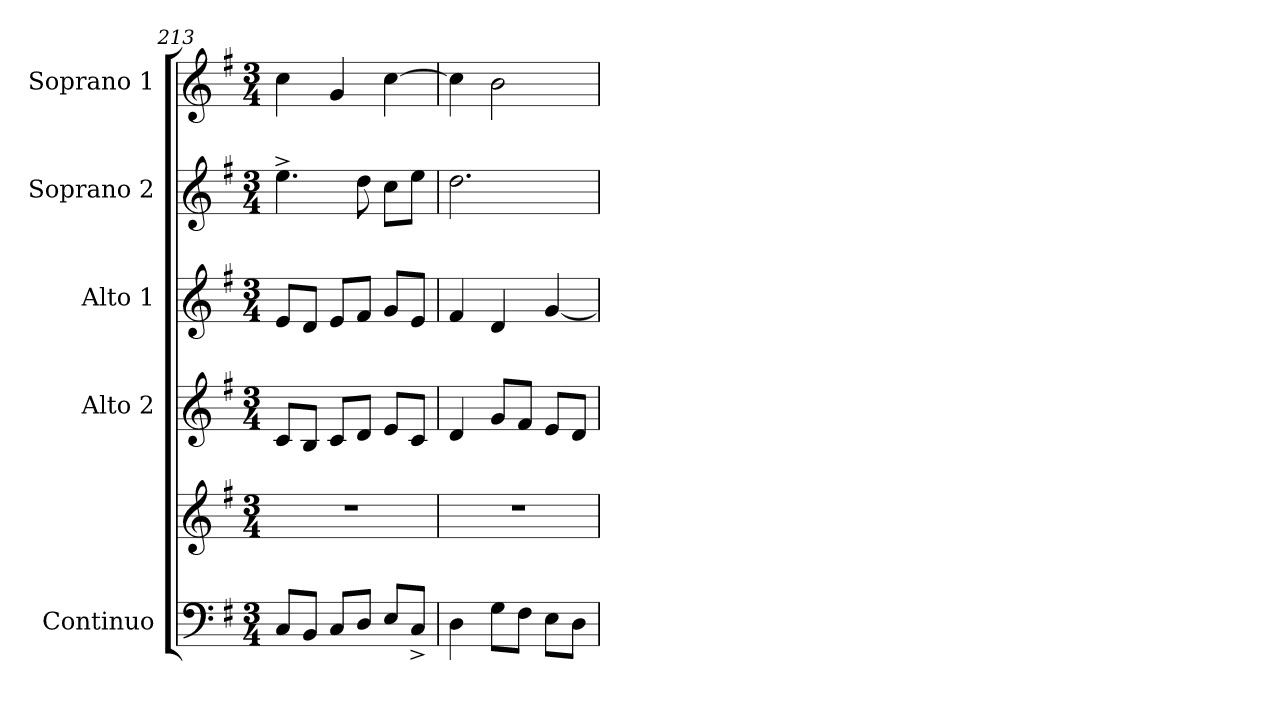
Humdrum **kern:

**kern	**kern	**kern	**kern	**kern	**kern
*part5	*part5	*part4	*part3	*part2	*part1
*staff6	*staff5	*staff4	*staff3	*staff2	*staff1
*I"Continuo	*	*I"Alto 2	*I"Alto 1	*I"Soprano 2	*I"Soprano 1
*	*	*I'A. 2	*I'A. 1	*I'S. 2	*I'S. 1
!!LO:LB:g=z
*clefF4	*clefG2	*clefG2	*clefG2	*clefG2	*clefG2
*k[f#]	*k[f#]	*k[f#]	*k[f#]	*k[f#]	*k[f#]
*G:	*G:	*G:	*G:	*G:	*G:
*M3/4	*M3/4	*M3/4	*M3/4	*M3/4	*M3/4
=213	=213	=213	=213	=213	=213
8C/L	2.r	8c/L	8e/L	4.ee^>\	4cc\
8BB/J	.	8B/J	8d/J	.	.
8C/L	.	8c/L	8e/L	.	4g/
8D/J	.	8d/J	8f#/J	8dd\	.
8E/L	.	8e/L	8g/L	8cc\L	[>4cc\
8C^</J	.	8c/J	8e/J	8ee\J	.
=214	=214	=214	=214	=214	=214
!	!LO:N:vis=1	!	!	!	!
4D\	2.r	4d/	4f#/	2.dd\	4cc\]
8G\L	.	8g/L	4d/	.	2b\
8F#\J	.	8f#/J	.	.	.
8E\L	.	8e/L	[<4g/	.	.
8D\J	.	8d/J	.	.	.
=	=	=	=	=	=
*-	*-	*-	*-	*-	*-
